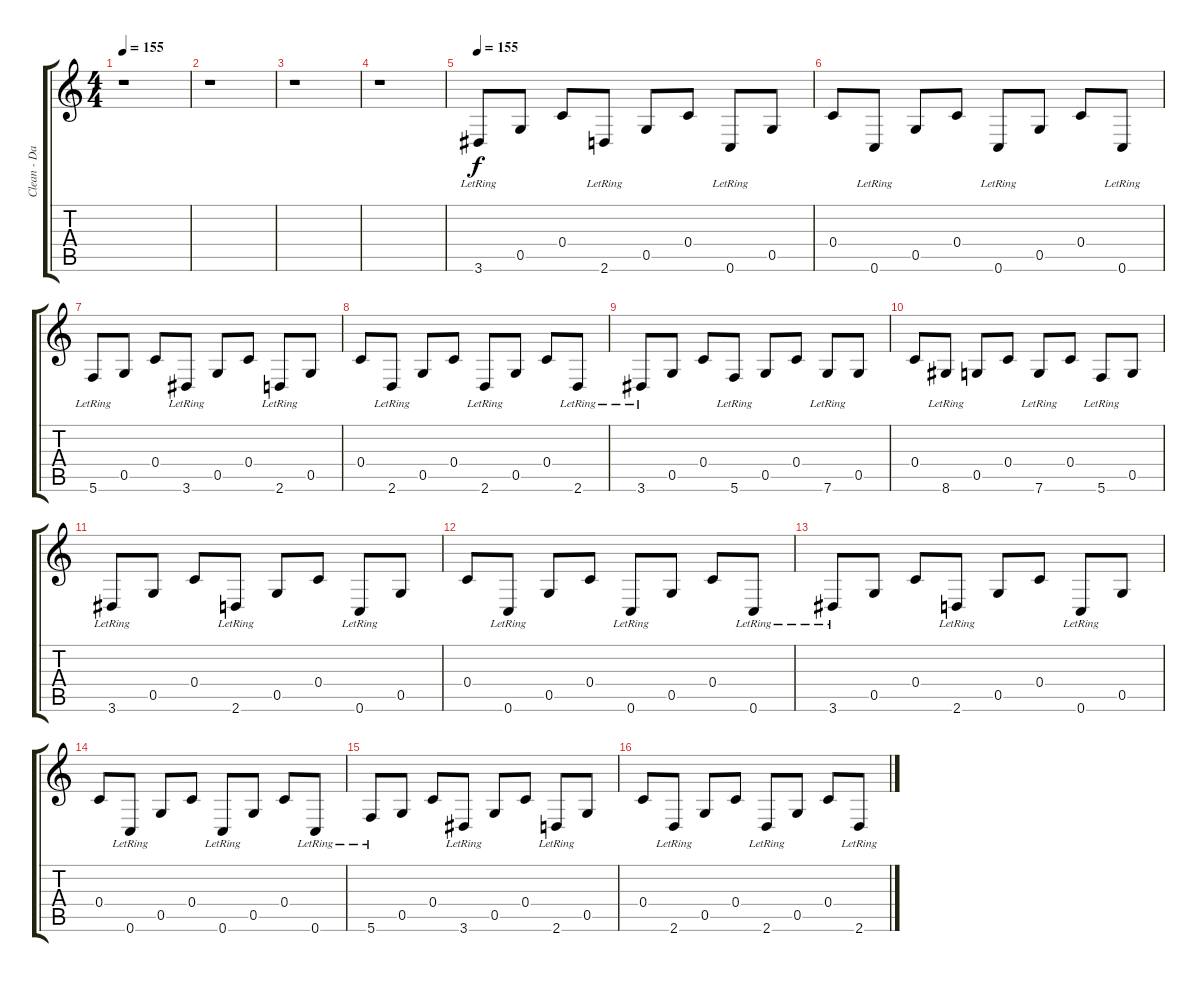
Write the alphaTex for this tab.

\track ("Clean - Daron" "Clean - Da") {instrument electricguitarclean}
\staff {score tabs}
\tuning (D4 A3 F3 C3 G2 C2) {hide}
\ts (4 4)
\tempo 155
\tempo 120
\tempo 155
\clef g2
\ks c
r.1{dy f instrument electricguitarclean} |
r.1 |
r.1 |
r.1 |
\tempo 155
3.6{lr}.8 0.5.8 0.4.8 2.6{lr}.8 0.5.8 0.4.8 0.6{lr}.8 0.5.8 |
0.4.8 0.6{lr}.8 0.5.8 0.4.8 0.6{lr}.8 0.5.8 0.4.8 0.6{lr}.8 |
5.6{lr}.8 0.5.8 0.4.8 3.6{lr}.8 0.5.8 0.4.8 2.6{lr}.8 0.5.8 |
0.4.8 2.6{lr}.8 0.5.8 0.4.8 2.6{lr}.8 0.5.8 0.4.8 2.6{lr}.8 |
3.6{lr}.8 0.5.8 0.4.8 5.6{lr}.8 0.5.8 0.4.8 7.6{lr}.8 0.5.8 |
0.4.8 8.6{lr}.8 0.5.8 0.4.8 7.6{lr}.8 0.4.8 5.6{lr}.8 0.5.8 |
3.6{lr}.8 0.5.8 0.4.8 2.6{lr}.8 0.5.8 0.4.8 0.6{lr}.8 0.5.8 |
0.4.8 0.6{lr}.8 0.5.8 0.4.8 0.6{lr}.8 0.5.8 0.4.8 0.6{lr}.8 |
3.6{lr}.8 0.5.8 0.4.8 2.6{lr}.8 0.5.8 0.4.8 0.6{lr}.8 0.5.8 |
0.4.8 0.6{lr}.8 0.5.8 0.4.8 0.6{lr}.8 0.5.8 0.4.8 0.6{lr}.8 |
5.6{lr}.8 0.5.8 0.4.8 3.6{lr}.8 0.5.8 0.4.8 2.6{lr}.8 0.5.8 |
0.4.8 2.6{lr}.8 0.5.8 0.4.8 2.6{lr}.8 0.5.8 0.4.8 2.6{lr}.8
